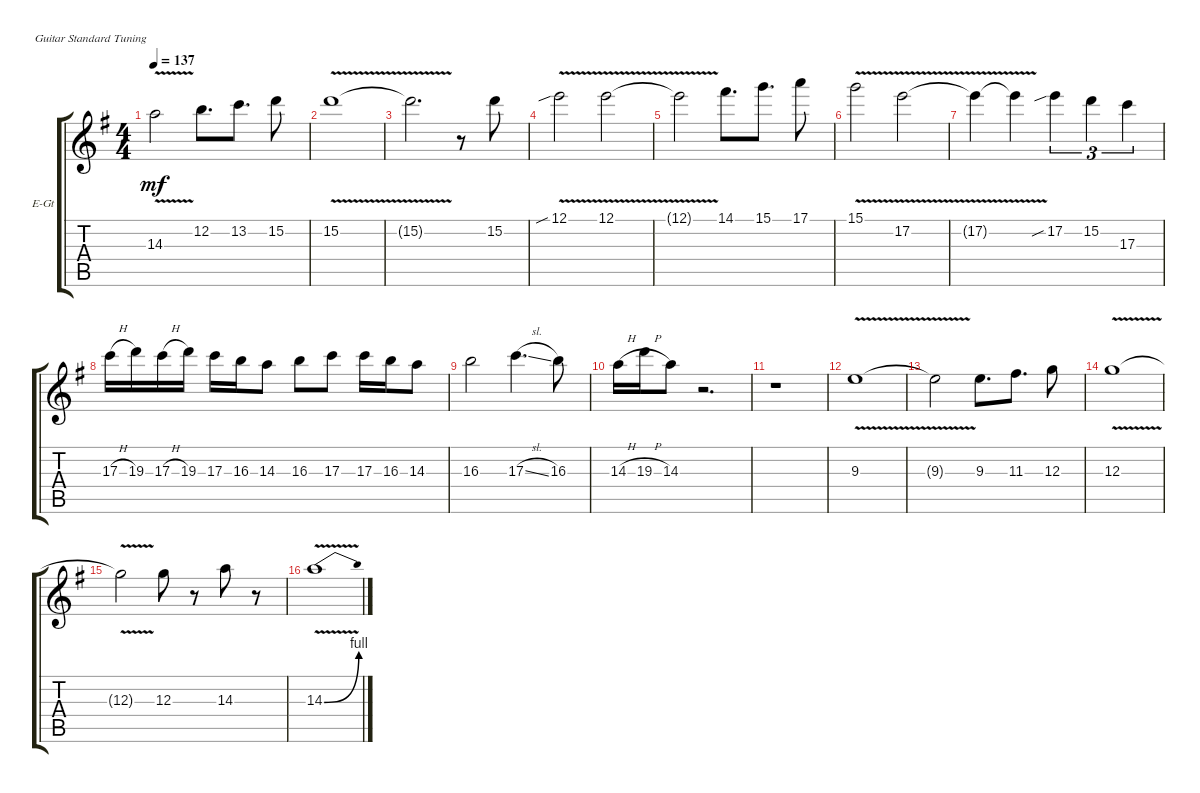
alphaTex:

\defaultSystemsLayout 4
\bracketExtendMode groupsimilarinstruments
\firstSystemTrackNameOrientation horizontal
\otherSystemsTrackNameOrientation horizontal
\track ("Electric Guitar" "E-Gt") {instrument overdrivenguitar}
\staff {score tabs}
\tuning (E4 B3 G3 D3 A2 E2)
\ts (4 4)
\tempo 137
\clef g2
\scale
0.5
\ks eminor
14.3{v t}.2{dy mf} 12.2.8{d} 13.2.8{d} 15.2.8 |
\scale
0.5 15.2{v}.1 |
\scale
0.5 15.2{t}.2{d} r.8 15.2.8 |
\scale
0.5 12.1{v sib}.2 12.1{v}.2 |
\scale
0.5 12.1{v t}.2 14.1.8{d} 15.1.8{d} 17.1.8 |
\scale
0.5 15.1{v}.2 17.2{v}.2 |
\scale
0.5 17.2{v t}.4 17.2{t}.4 17.2{sib}.4{tu (3 2)} 15.2.4{tu (3 2)} 17.3.4{tu (3 2)} |
\scale
0.5 17.3{h}.16 19.3.16 17.3{h}.16 19.3.16 17.3.16 16.3.16 14.3.8 16.3.8 17.3.8 17.3.16 16.3.16 14.3.8 |
\scale
0.5 16.3.2 17.3{sl}.4{d} 16.3.8 |
\scale
0.5 14.3{h}.16 19.3{h}.16 14.3.8 r.2{d} |
\scale
0.5 r.1 |
\scale
0.5 9.3{v}.1 |
\scale
0.5 9.3{v t}.2 9.3.8{d} 11.3.8{d} 12.3.8 |
\scale
0.5 12.3{v}.1 |
\scale
0.5 12.3{t}.2 12.3.8 r.8 14.3.8 r.8 |
\scale
0.5 14.3{be (bend 0 0 15 4) v}.1
